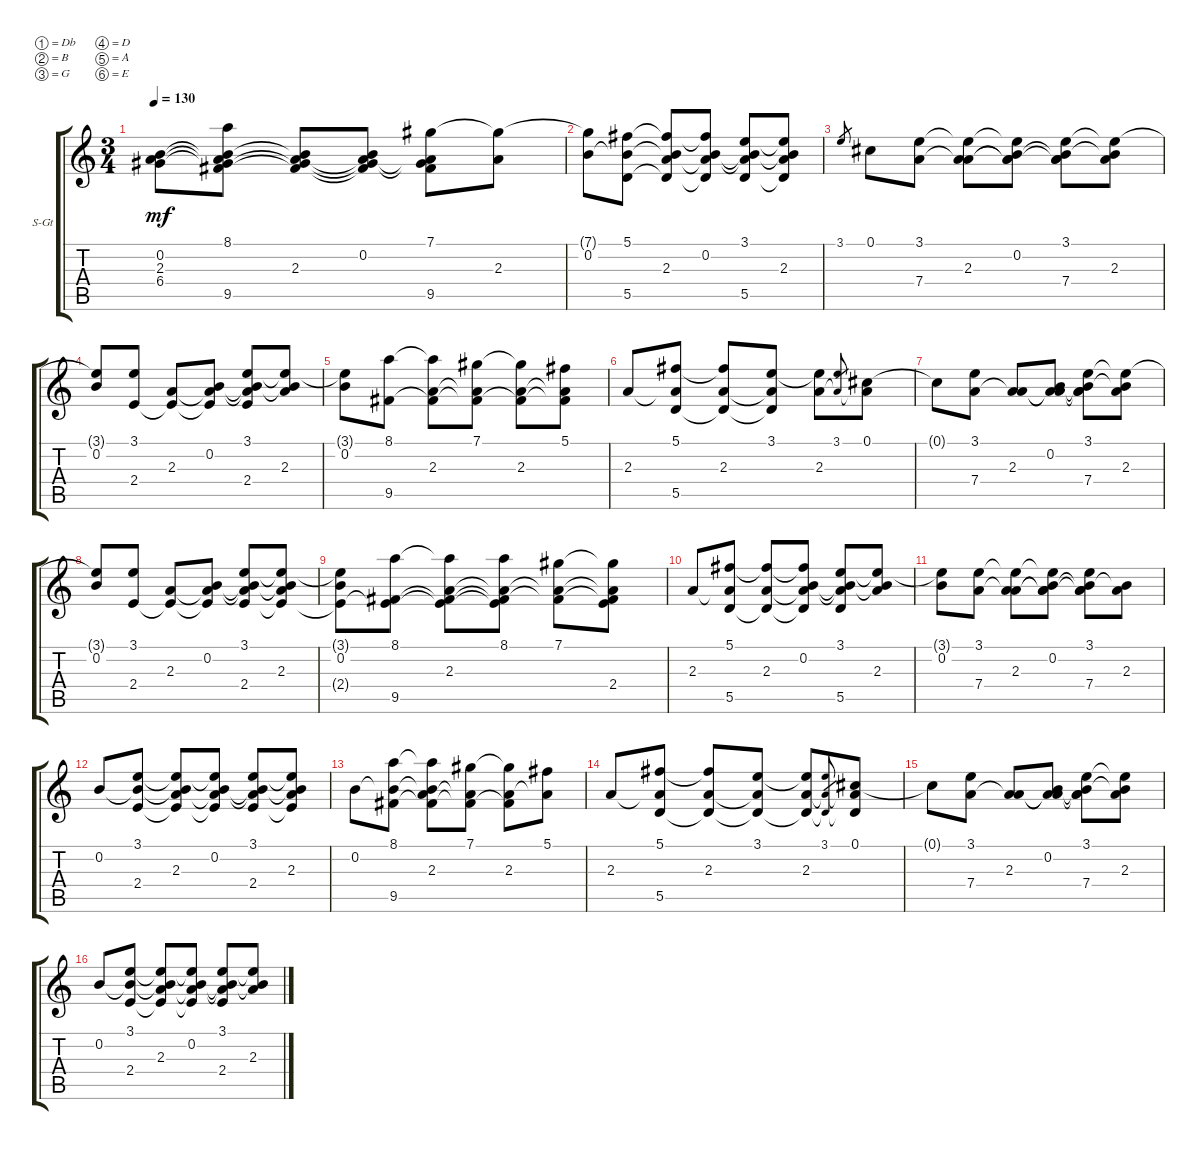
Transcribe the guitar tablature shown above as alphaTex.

\defaultSystemsLayout 4
\bracketExtendMode groupsimilarinstruments
\firstSystemTrackNameOrientation horizontal
\otherSystemsTrackNameOrientation horizontal
\track ("Steel Guitar" "S-Gt") {instrument acousticguitarsteel}
\staff {score tabs}
\tuning (Db4 B3 G3 D3 A2 E2)
\ts (3 4)
\tempo 130
\clef g2
\ks c
(6.4 0.2{t} 2.3{t}).8{dy mf} (8.1 9.5 0.2{t} 2.3{t} 6.4{t}).8 (2.3 0.2{t} 9.5{t} 6.4{t}).8 (0.2 9.5{t} 2.3{t} 6.4{t}).8 (9.5 7.1 2.3{t} 6.4{t}).8 (2.3 7.1{t}).8 |
(0.2 7.1{t}).8 (5.1 5.5 0.2{t}).8 (2.3 0.2{t} 5.1{t} 5.5{t}).8 (0.2 5.1{t} 2.3{t} 5.5{t}).8 (3.1 5.5 2.3{t} 0.2{t}).8 (2.3 0.2{t} 3.1{t} 5.5{t}).8 |
3.1.8{gr} 0.1.8 (7.4 3.1).8 (2.3 7.4{t} 3.1{t}).8 (0.2 7.4{t} 2.3{t} 3.1{t}).8 (3.1 7.4 2.3{t} 0.2{t}).8 (2.3 0.2{t} 3.1{t}).8 |
(0.2 3.1{t}).8 (3.1 2.4).8 (2.3 2.4{t}).8 (0.2 2.4{t} 2.3{t}).8 (2.4 3.1 2.3{t} 0.2{t}).8 (2.3 0.2{t} 3.1{t}).8 |
(0.2 3.1{t}).8 (8.1 9.5).8 (2.3 8.1{t} 9.5{t}).8 (7.1 2.3{t} 9.5{t}).8 (2.3 7.1{t} 9.5{t}).8 (5.1 9.5{t} 2.3{t}).8 |
2.3.8 (5.5 5.1 2.3{t}).8 (2.3 5.1{t} 5.5{t}).8 (3.1 2.3{t} 5.5{t}).8 (2.3 3.1{t}).8 (3.1 2.3{t}).8{gr} (0.1 2.3{t}).8 |
0.1{t}.8 (3.1 7.4).8 (2.3 7.4{t}).8 (0.2 7.4{t} 2.3{t}).8 (3.1 7.4 2.3{t} 0.2{t}).8 (2.3 0.2{t} 3.1{t}).8 |
(0.2 3.1{t}).8 (3.1 2.4).8 (2.3 2.4{t}).8 (0.2 2.4{t} 2.3{t}).8 (3.1 2.4 2.3{t} 0.2{t}).8 (2.3 0.2{t} 3.1{t} 2.4{t}).8 |
(0.2 3.1{t} 2.4{t}).8 (8.1 9.5 2.4{t}).8 (2.3 9.5{t} 2.4{t} 8.1{t}).8 (8.1 9.5{t} 2.4{t} 2.3{t}).8 (7.1 9.5{t} 2.3{t}).8 (2.4 9.5{t} 2.3{t} 7.1{t}).8 |
2.3.8 (5.1 5.5 2.3{t}).8 (2.3 5.1{t} 5.5{t}).8 (0.2 5.1{t} 5.5{t} 2.3{t}).8 (3.1 5.5 2.3{t} 0.2{t}).8 (2.3 0.2{t} 3.1{t}).8 |
(0.2 3.1{t}).8 (3.1 7.4).8 (2.3 3.1{t} 7.4{t}).8 (0.2 3.1{t} 7.4{t} 2.3{t}).8 (3.1 7.4 2.3{t} 0.2{t}).8 (2.3 0.2{t}).8 |
0.2.8 (2.4 3.1 0.2{t}).8 (2.3 3.1{t} 0.2{t} 2.4{t}).8 (0.2 3.1{t} 2.4{t} 2.3{t}).8 (2.4 3.1 2.3{t} 0.2{t}).8 (2.3 3.1{t} 0.2{t} 2.4{t}).8 |
0.2.8 (8.1 9.5 0.2{t}).8 (2.3 8.1{t} 0.2{t} 9.5{t}).8 (7.1 9.5{t} 2.3{t}).8 (2.3 7.1{t} 9.5{t}).8 (5.1 2.3{t}).8 |
2.3.8 (5.5 5.1 2.3{t}).8 (2.3 5.1{t} 5.5{t}).8 (3.1 2.3{t} 5.5{t}).8 (2.3 3.1{t} 5.5{t}).8 (3.1 2.3{t} 5.5{t}).8{gr} (0.1 2.3{t} 5.5{t}).8 |
0.1{t}.8 (3.1 7.4).8 (2.3 7.4{t}).8 (0.2 7.4{t} 2.3{t}).8 (3.1 7.4 2.3{t} 0.2{t}).8 (2.3 0.2{t} 3.1{t}).8 |
0.2.8 (3.1 2.4 0.2{t}).8 (2.3 0.2{t} 3.1{t} 2.4{t}).8 (0.2 3.1{t} 2.4{t} 2.3{t}).8 (3.1 2.4 2.3{t} 0.2{t}).8 (2.3 0.2{t} 3.1{t}).8
